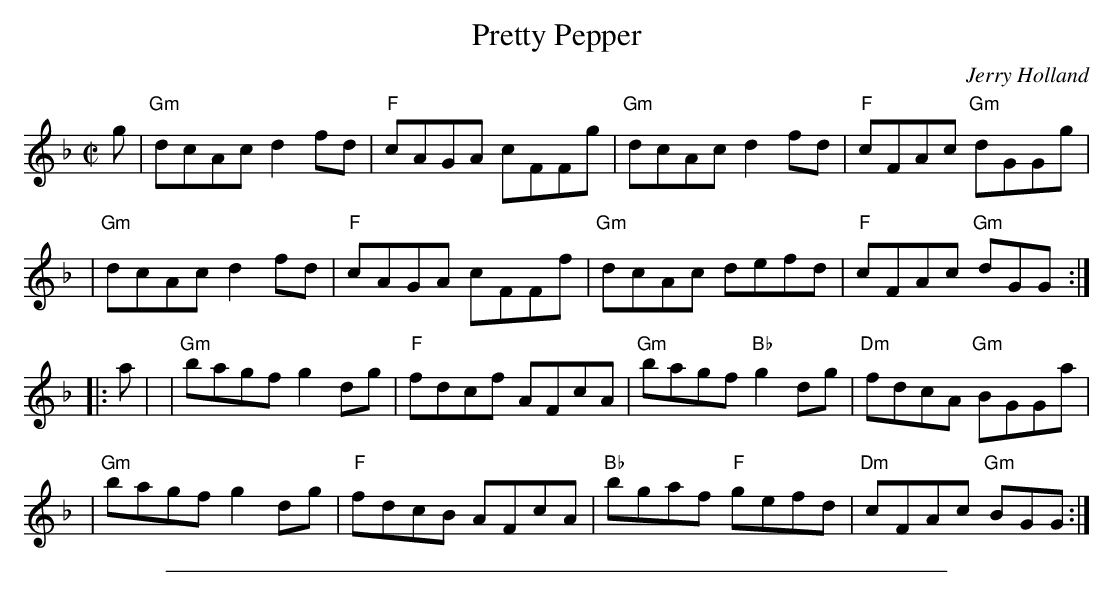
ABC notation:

X:1
T: Pretty Pepper
C: Jerry Holland
M: C|
L: 1/8
K: Gdor
g \
| "Gm"dcAc d2fd | "F"cAGA cFFg | "Gm"dcAc d2fd | "F"cFAc "Gm"dGGg |
| "Gm"dcAc d2fd | "F"cAGA cFFf | "Gm"dcAc defd | "F"cFAc "Gm"dGG :|
|: a |\
| "Gm"bagf g2dg | "F"fdcf AFcA | "Gm"bagf "Bb"g2dg | "Dm"fdcA "Gm"BGGa |
| "Gm"bagf g2dg | "F"fdcB AFcA | "Bb"bgaf  "F"gefd | "Dm"cFAc "Gm"BGG :|
